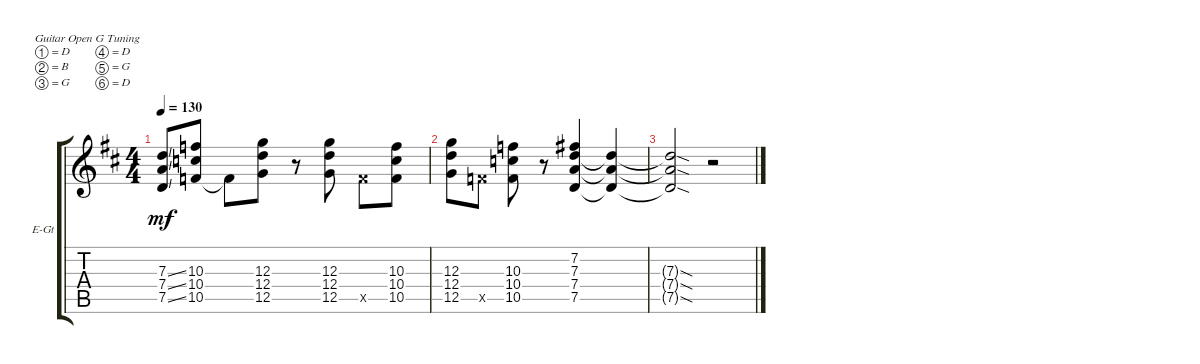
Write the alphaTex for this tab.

\defaultSystemsLayout 4
\bracketExtendMode groupsimilarinstruments
\firstSystemTrackNameOrientation horizontal
\otherSystemsTrackNameOrientation horizontal
\track ("Keith Richards" "E-Gt") {instrument distortionguitar}
\staff {score tabs}
\tuning (D4 B3 G3 D3 G2 D2)
\ts (4 4)
\tempo 130
\clef g2
\ks d
(7.5{ss} 7.4{ss} 7.3{ss}).8{dy mf} (10.5 10.4 10.3).8 10.5{t}.8 (12.5 12.4 12.3).8 r.8 (12.5 12.4 12.3).8 10.5{x}.8 (10.5 10.3 10.4).8 |
(12.5 12.4 12.3).8 10.5{x}.8 (10.5 10.3 10.4).8 r.8 (7.5 7.4 7.3 7.2).4 (7.3{t} 7.4{t} 7.5{t}).4 |
(7.3{sod t} 7.4{sod t} 7.5{sod t}).2 r.2
